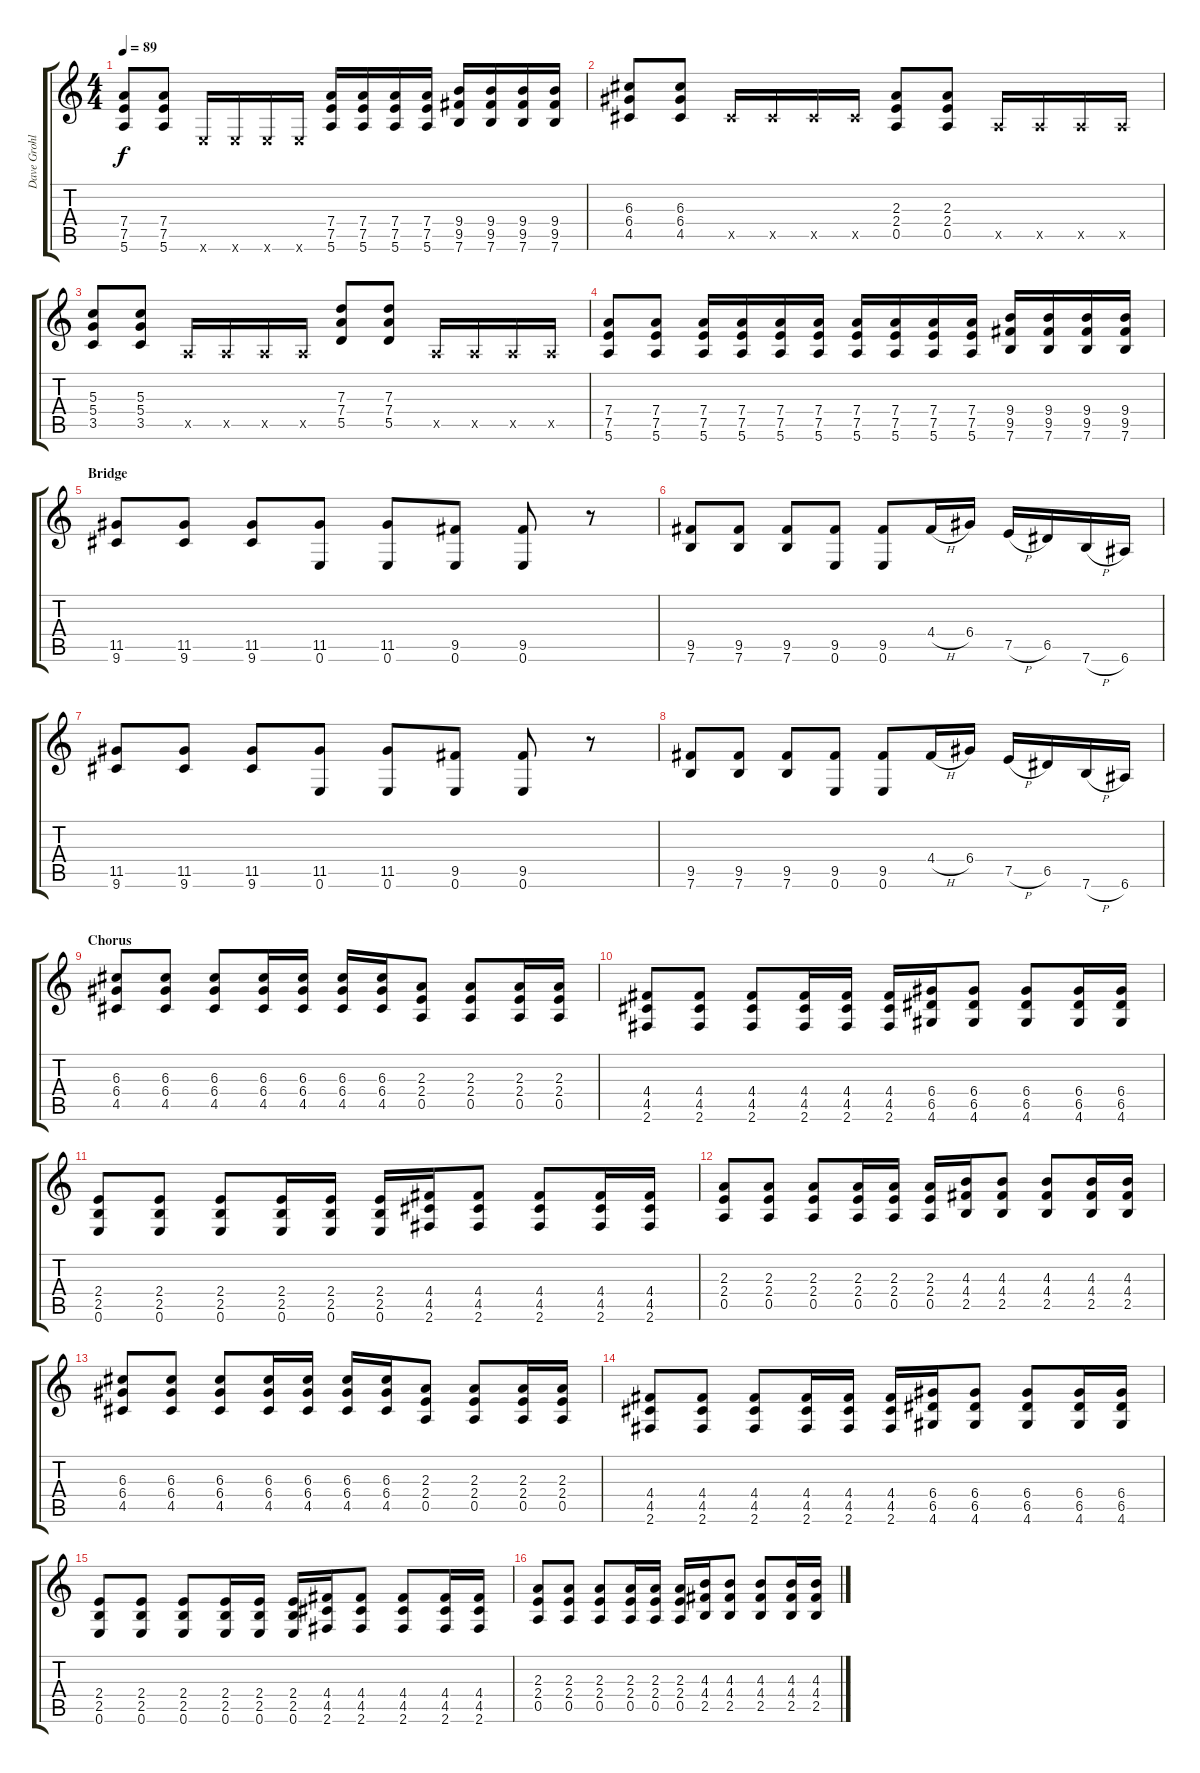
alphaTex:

\track ("Dave Grohl (Guitar)" "Dave Grohl") {instrument overdrivenguitar}
\staff {score tabs}
\tuning (E4 B3 G3 D3 A2 E2) {hide}
\ts (4 4)
\tempo 89
\clef g2
\ks c
(7.4 7.5 5.6).8{dy f} (7.4 7.5 5.6).8 0.6{x}.16 0.6{x}.16 0.6{x}.16 0.6{x}.16 (7.4 7.5 5.6).16 (7.4 7.5 5.6).16 (7.4 7.5 5.6).16 (7.4 7.5 5.6).16 (9.4 9.5 7.6).16 (9.4 9.5 7.6).16 (9.4 9.5 7.6).16 (9.4 9.5 7.6).16 |
(6.3 6.4 4.5).8 (6.3 6.4 4.5).8 4.5{x}.16 4.5{x}.16 4.5{x}.16 4.5{x}.16 (2.3 2.4 0.5).8 (2.3 2.4 0.5).8 0.5{x}.16 0.5{x}.16 0.5{x}.16 0.5{x}.16 |
(5.3 5.4 3.5).8 (5.3 5.4 3.5).8 0.5{x}.16 0.5{x}.16 0.5{x}.16 0.5{x}.16 (7.3 7.4 5.5).8 (7.3 7.4 5.5).8 0.5{x}.16 0.5{x}.16 0.5{x}.16 0.5{x}.16 |
(7.4 7.5 5.6).8 (7.4 7.5 5.6).8 (7.4 7.5 5.6).16 (7.4 7.5 5.6).16 (7.4 7.5 5.6).16 (7.4 7.5 5.6).16 (7.4 7.5 5.6).16 (7.4 7.5 5.6).16 (7.4 7.5 5.6).16 (7.4 7.5 5.6).16 (9.4 9.5 7.6).16 (9.4 9.5 7.6).16 (9.4 9.5 7.6).16 (9.4 9.5 7.6).16 |
\section ("" "Bridge")
(11.5 9.6).8 (11.5 9.6).8 (11.5 9.6).8 (11.5 0.6).8 (11.5 0.6).8 (9.5 0.6).8 (9.5 0.6).8 r.8 |
(9.5 7.6).8 (9.5 7.6).8 (9.5 7.6).8 (9.5 0.6).8 (9.5 0.6).8 4.4{h}.16 6.4.16 7.5{h}.16 6.5.16 7.6{h}.16 6.6.16 |
(11.5 9.6).8 (11.5 9.6).8 (11.5 9.6).8 (11.5 0.6).8 (11.5 0.6).8 (9.5 0.6).8 (9.5 0.6).8 r.8 |
(9.5 7.6).8 (9.5 7.6).8 (9.5 7.6).8 (9.5 0.6).8 (9.5 0.6).8 4.4{h}.16 6.4.16 7.5{h}.16 6.5.16 7.6{h}.16 6.6.16 |
\section ("" "Chorus")
(6.3 6.4 4.5).8 (6.3 6.4 4.5).8 (6.3 6.4 4.5).8 (6.3 6.4 4.5).16 (6.3 6.4 4.5).16 (6.3 6.4 4.5).16 (6.3 6.4 4.5).16 (2.3 2.4 0.5).8 (2.3 2.4 0.5).8 (2.3 2.4 0.5).16 (2.3 2.4 0.5).16 |
(4.4 4.5 2.6).8 (4.4 4.5 2.6).8 (4.4 4.5 2.6).8 (4.4 4.5 2.6).16 (4.4 4.5 2.6).16 (4.4 4.5 2.6).16 (6.4 6.5 4.6).16 (6.4 6.5 4.6).8 (6.4 6.5 4.6).8 (6.4 6.5 4.6).16 (6.4 6.5 4.6).16 |
(2.4 2.5 0.6).8 (2.4 2.5 0.6).8 (2.4 2.5 0.6).8 (2.4 2.5 0.6).16 (2.4 2.5 0.6).16 (2.4 2.5 0.6).16 (4.4 4.5 2.6).16 (4.4 4.5 2.6).8 (4.4 4.5 2.6).8 (4.4 4.5 2.6).16 (4.4 4.5 2.6).16 |
(2.3 2.4 0.5).8 (2.3 2.4 0.5).8 (2.3 2.4 0.5).8 (2.3 2.4 0.5).16 (2.3 2.4 0.5).16 (2.3 2.4 0.5).16 (4.3 4.4 2.5).16 (4.3 4.4 2.5).8 (4.3 4.4 2.5).8 (4.3 4.4 2.5).16 (4.3 4.4 2.5).16 |
(6.3 6.4 4.5).8 (6.3 6.4 4.5).8 (6.3 6.4 4.5).8 (6.3 6.4 4.5).16 (6.3 6.4 4.5).16 (6.3 6.4 4.5).16 (6.3 6.4 4.5).16 (2.3 2.4 0.5).8 (2.3 2.4 0.5).8 (2.3 2.4 0.5).16 (2.3 2.4 0.5).16 |
(4.4 4.5 2.6).8 (4.4 4.5 2.6).8 (4.4 4.5 2.6).8 (4.4 4.5 2.6).16 (4.4 4.5 2.6).16 (4.4 4.5 2.6).16 (6.4 6.5 4.6).16 (6.4 6.5 4.6).8 (6.4 6.5 4.6).8 (6.4 6.5 4.6).16 (6.4 6.5 4.6).16 |
(2.4 2.5 0.6).8 (2.4 2.5 0.6).8 (2.4 2.5 0.6).8 (2.4 2.5 0.6).16 (2.4 2.5 0.6).16 (2.4 2.5 0.6).16 (4.4 4.5 2.6).16 (4.4 4.5 2.6).8 (4.4 4.5 2.6).8 (4.4 4.5 2.6).16 (4.4 4.5 2.6).16 |
(2.3 2.4 0.5).8 (2.3 2.4 0.5).8 (2.3 2.4 0.5).8 (2.3 2.4 0.5).16 (2.3 2.4 0.5).16 (2.3 2.4 0.5).16 (4.3 4.4 2.5).16 (4.3 4.4 2.5).8 (4.3 4.4 2.5).8 (4.3 4.4 2.5).16 (4.3 4.4 2.5).16
